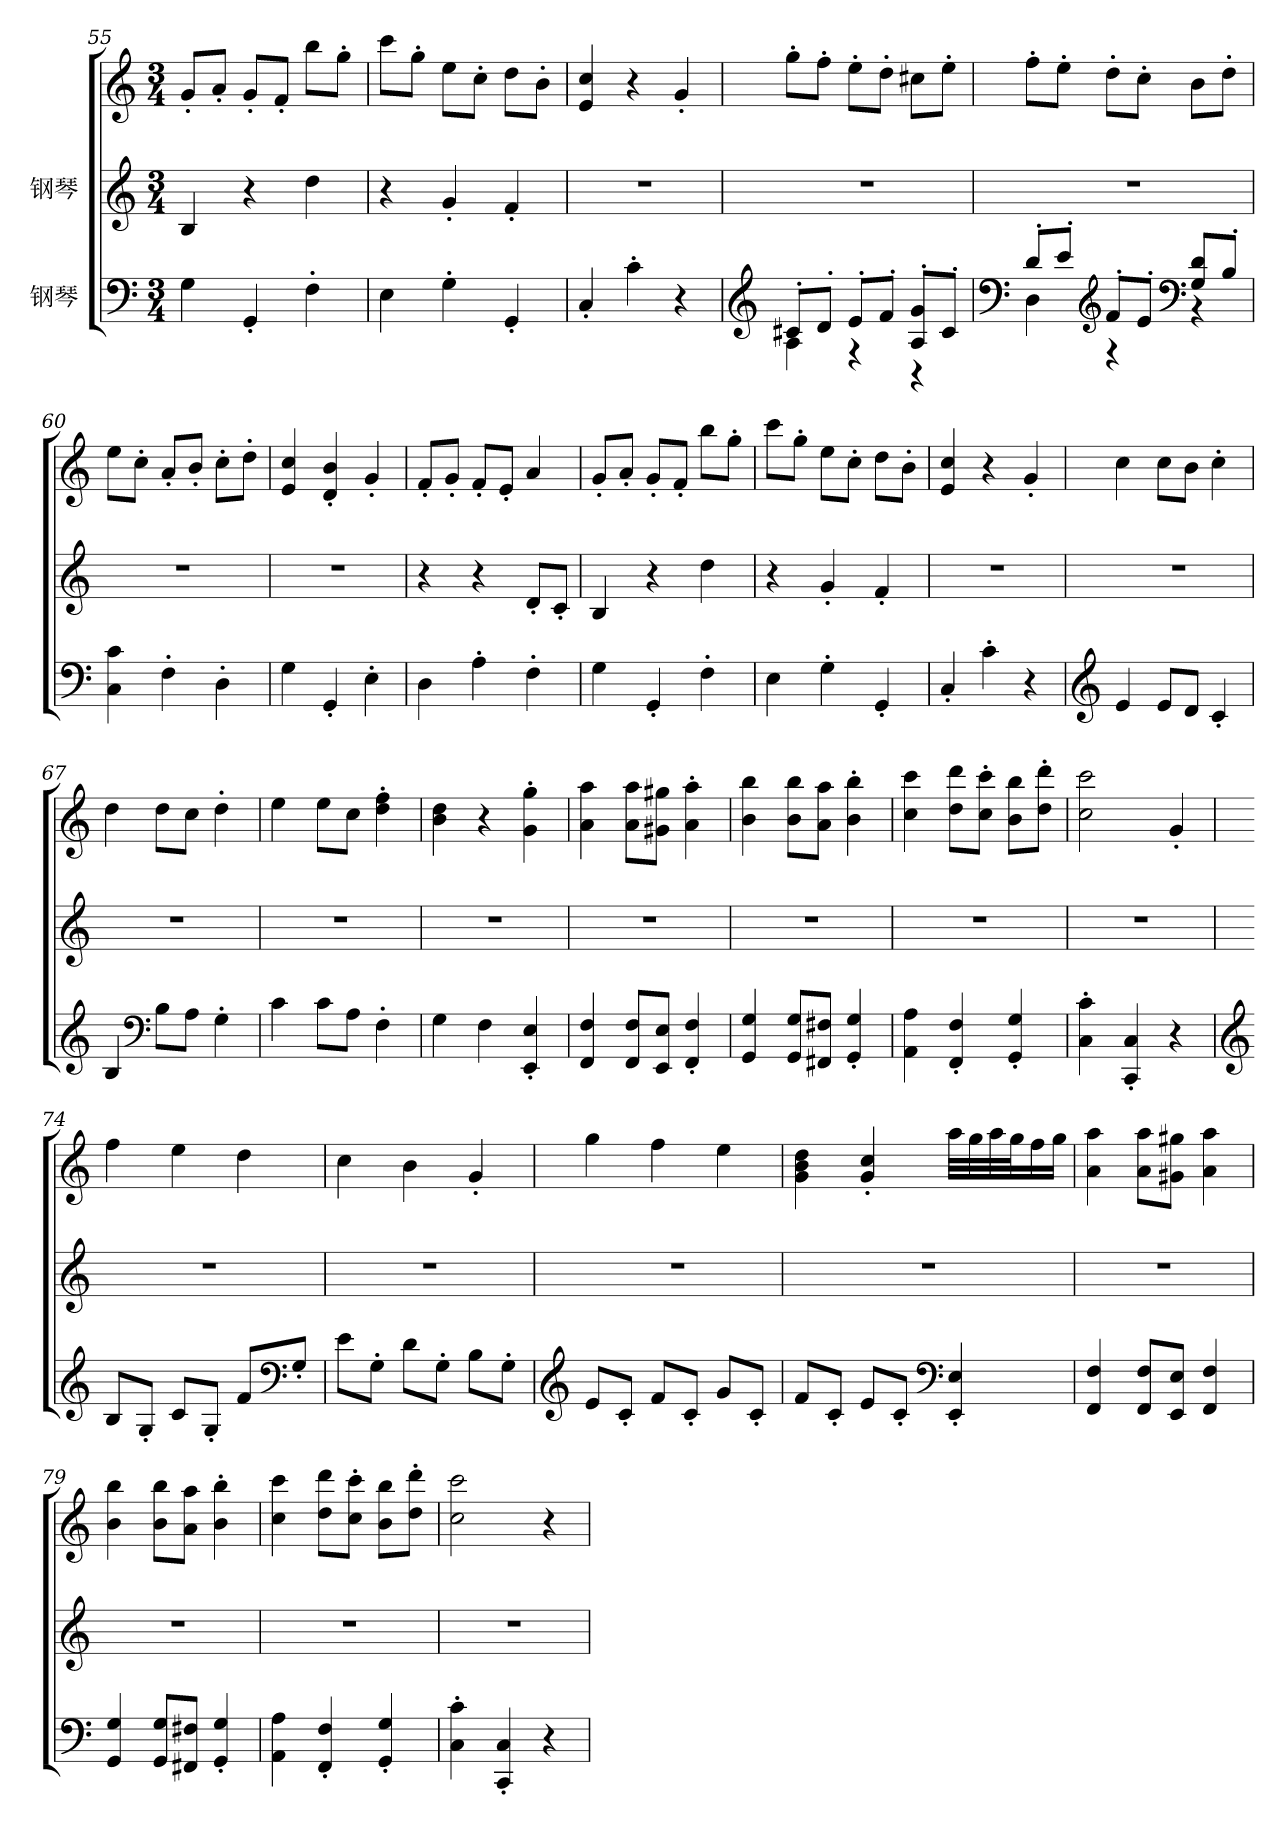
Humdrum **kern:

**kern	**kern	**kern
*part2	*part1	*part1
*staff3	*staff2	*staff1
*I"钢琴	*I"钢琴	*
*clefF4	*clefG2	*clefG2
*k[]	*k[]	*k[]
*M3/4	*M3/4	*M3/4
=55	=55	=55
4G\	4B/	8g'/L
.	.	8a'/J
4GG'/	4r	8g'/L
.	.	8f'/J
4F'\	4dd\	8bb\L
.	.	8gg'\J
=56	=56	=56
4E\	4r	8ccc\L
.	.	8gg'\J
4G'\	4g'/	8ee\L
.	.	8cc'\J
4GG'/	4f'/	8dd\L
.	.	8b'\J
=57	=57	=57
4C'/	2.r	4e/ 4cc/
4c'\	.	4r
4r	.	4g'/
=58	=58	=58
*clefG2	*	*
*^	*	*
8c#X'/L	4A\	2.r	8gg'\L
8d'/J	.	.	8ff'\J
8e'/L	4r	.	8ee'\L
8f'/J	.	.	8dd'\J
8A/' 8g/'L	4r	.	8cc#X\L
8c#'/J	.	.	8ee'\J
!!LO:LB:g=z
=59	=59	=59	=59
*clefF4	*	*	*
8d'/L	4D\	2.r	8ff'\L
8e'/J	.	.	8ee'\J
*clefG2	*	*	*
8f'/L	4r	.	8dd'\L
8e'/J	.	.	8cc'\J
*clefF4	*	*	*
8G/ 8d/L	4r	.	8b\L
8B'/J	.	.	8dd'\J
*v	*v	*	*
=60	=60	=60
4C\ 4c\	2.r	8ee\L
.	.	8cc'\J
4F'\	.	8a'/L
.	.	8b'/J
4D'\	.	8cc'\L
.	.	8dd'\J
=61	=61	=61
4G\	2.r	4e/ 4cc/
4GG'/	.	4d/' 4b/'
4E'\	.	4g'/
=62	=62	=62
4D\	4r	8f'/L
.	.	8g'/J
4A'\	4r	8f'/L
.	.	8e'/J
4F'\	8d'/L	4a/
.	8c'/J	.
=63	=63	=63
4G\	4B/	8g'/L
.	.	8a'/J
4GG'/	4r	8g'/L
.	.	8f'/J
4F'\	4dd\	8bb\L
.	.	8gg'\J
=64	=64	=64
4E\	4r	8ccc\L
.	.	8gg'\J
4G'\	4g'/	8ee\L
.	.	8cc'\J
4GG'/	4f'/	8dd\L
.	.	8b'\J
!!LO:LB:g=z
=65	=65	=65
4C'/	2.r	4e/ 4cc/
4c'\	.	4r
4r	.	4g'/
=66	=66	=66
*clefG2	*	*
4e/	2.r	4cc\
8e/L	.	8cc\L
8d/J	.	8b\J
4c'/	.	4cc'\
=67	=67	=67
4B/	2.r	4dd\
*clefF4	*	*
8B\L	.	8dd\L
8A\J	.	8cc\J
4G'\	.	4dd'\
=68	=68	=68
4c\	2.r	4ee\
8c\L	.	8ee\L
8A\J	.	8cc\J
4F'\	.	4dd\' 4ff\'
=69	=69	=69
4G\	2.r	4b\ 4dd\
4F\	.	4r
4EE/' 4E/'	.	4g\' 4gg\'
=70	=70	=70
4FF/ 4F/	2.r	4a\ 4aa\
8FF/ 8F/L	.	8a\ 8aa\L
8EE/ 8E/J	.	8g#X\ 8gg#X\J
4FF/' 4F/'	.	4a\' 4aa\'
=71	=71	=71
4GG/ 4G/	2.r	4b\ 4bb\
8GG/ 8G/L	.	8b\ 8bb\L
8FF#X/ 8F#X/J	.	8a\ 8aa\J
4GG/' 4G/'	.	4b\' 4bb\'
!!LO:PB:g=z
=72	=72	=72
4AA\ 4A\	2.r	4cc\ 4ccc\
4FF/' 4F/'	.	8dd\ 8ddd\L
.	.	8cc\' 8ccc\'J
4GG/' 4G/'	.	8b\ 8bb\L
.	.	8dd\' 8ddd\'J
=73	=73	=73
4C\' 4c\'	2.r	2cc\ 2ccc\
4CC/' 4C/'	.	.
4r	.	4g'/
=74	=74	=74
*clefG2	*	*
8B/L	2.r	4ff\
8G'/J	.	.
8c/L	.	4ee\
8G'/J	.	.
8f/L	.	4dd\
*clefF4	*	*
8G'/J	.	.
=75	=75	=75
8e\L	2.r	4cc\
8G'\J	.	.
8d\L	.	4b\
8G'\J	.	.
8B\L	.	4g'/
8G'\J	.	.
=76	=76	=76
*clefG2	*	*
8e/L	2.r	4gg\
8c'/J	.	.
8f/L	.	4ff\
8c'/J	.	.
8g/L	.	4ee\
8c'/J	.	.
!!LO:LB:g=z
=77	=77	=77
8f/L	2.r	4g\ 4b\ 4dd\
8c'/J	.	.
8e/L	.	4g/' 4cc/'
8c'/J	.	.
*clefF4	*	*
4EE/' 4E/'	.	32aa\LLL
.	.	32gg\
.	.	32aa\
.	.	32gg\J
.	.	16ff\
.	.	16gg\JJ
=78	=78	=78
4FF/ 4F/	2.r	4a\ 4aa\
8FF/ 8F/L	.	8a\ 8aa\L
8EE/ 8E/J	.	8g#X\ 8gg#X\J
4FF/ 4F/	.	4a\ 4aa\
=79	=79	=79
4GG/ 4G/	2.r	4b\ 4bb\
8GG/ 8G/L	.	8b\ 8bb\L
8FF#X/ 8F#X/J	.	8a\ 8aa\J
4GG/' 4G/'	.	4b\' 4bb\'
=80	=80	=80
4AA\ 4A\	2.r	4cc\ 4ccc\
*	*	*MM117
4FF/' 4F/'	.	8dd\ 8ddd\L
.	.	8cc\' 8ccc\'J
*	*	*MM109
4GG/' 4G/'	.	8b\ 8bb\L
.	.	8dd\' 8ddd\'J
=81	=81	=81
*	*	*MM100
4C\' 4c\'	2.r	2cc\ 2ccc\
4CC/' 4C/'	.	.
4r	.	4r
=	=	=
*-	*-	*-
